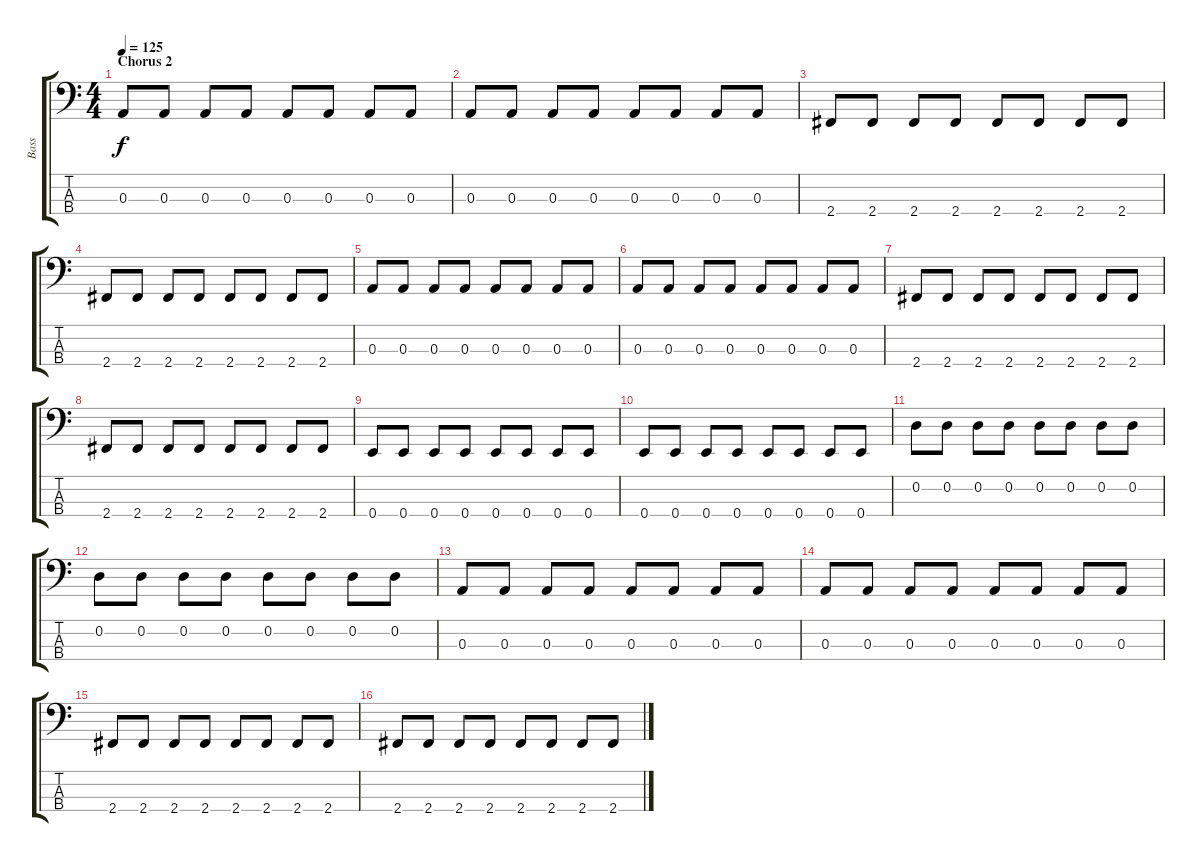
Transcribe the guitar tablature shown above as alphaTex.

\track ("Bass" "Bass") {instrument electricbassfinger}
\staff {score tabs}
\tuning (G2 D2 A1 E1) {hide}
\ts (4 4)
\section ("" "Chorus 2")
\tempo 125
\clef f4
\ks c
0.3.8{dy f} 0.3.8 0.3.8 0.3.8 0.3.8 0.3.8 0.3.8 0.3.8 |
0.3.8 0.3.8 0.3.8 0.3.8 0.3.8 0.3.8 0.3.8 0.3.8 |
2.4.8 2.4.8 2.4.8 2.4.8 2.4.8 2.4.8 2.4.8 2.4.8 |
2.4.8 2.4.8 2.4.8 2.4.8 2.4.8 2.4.8 2.4.8 2.4.8 |
0.3.8 0.3.8 0.3.8 0.3.8 0.3.8 0.3.8 0.3.8 0.3.8 |
0.3.8 0.3.8 0.3.8 0.3.8 0.3.8 0.3.8 0.3.8 0.3.8 |
2.4.8 2.4.8 2.4.8 2.4.8 2.4.8 2.4.8 2.4.8 2.4.8 |
2.4.8 2.4.8 2.4.8 2.4.8 2.4.8 2.4.8 2.4.8 2.4.8 |
0.4.8 0.4.8 0.4.8 0.4.8 0.4.8 0.4.8 0.4.8 0.4.8 |
0.4.8 0.4.8 0.4.8 0.4.8 0.4.8 0.4.8 0.4.8 0.4.8 |
0.2.8 0.2.8 0.2.8 0.2.8 0.2.8 0.2.8 0.2.8 0.2.8 |
0.2.8 0.2.8 0.2.8 0.2.8 0.2.8 0.2.8 0.2.8 0.2.8 |
0.3.8 0.3.8 0.3.8 0.3.8 0.3.8 0.3.8 0.3.8 0.3.8 |
0.3.8 0.3.8 0.3.8 0.3.8 0.3.8 0.3.8 0.3.8 0.3.8 |
2.4.8 2.4.8 2.4.8 2.4.8 2.4.8 2.4.8 2.4.8 2.4.8 |
2.4.8 2.4.8 2.4.8 2.4.8 2.4.8 2.4.8 2.4.8 2.4.8
